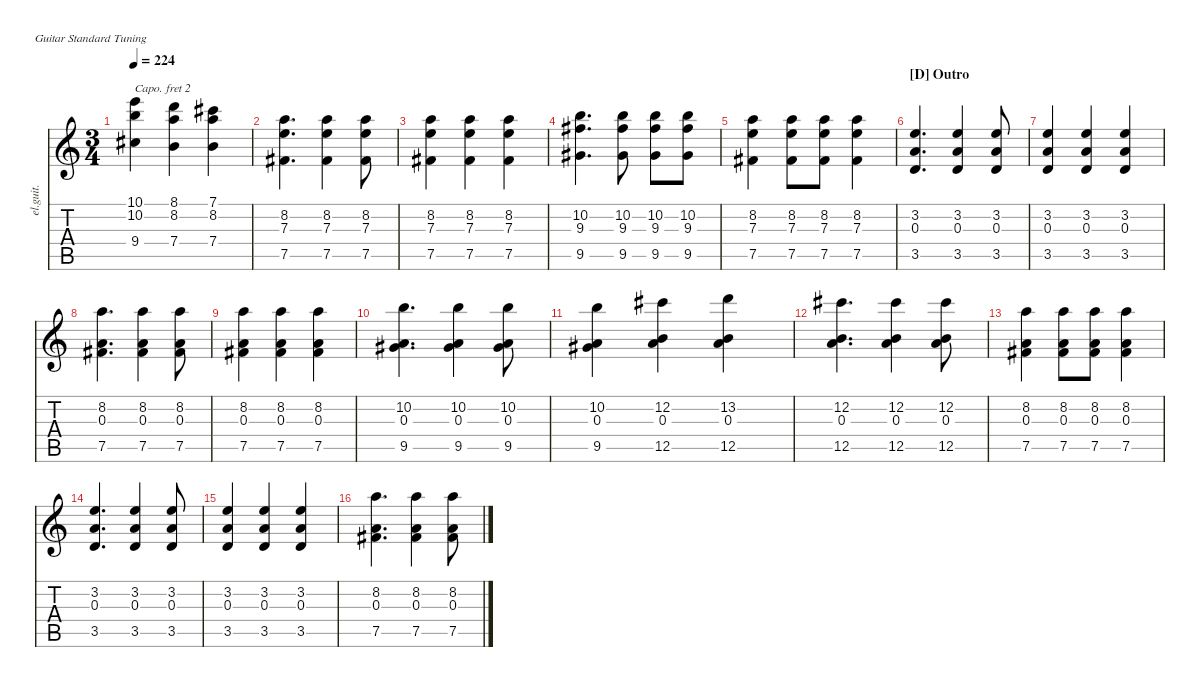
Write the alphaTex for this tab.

\defaultSystemsLayout 4
\hideDynamics
\bracketExtendMode nobrackets
\track ("Clean Guitar" "el.guit.") {instrument electricguitarclean}
\staff {score tabs}
\capo 2
\tuning (E4 B3 G3 D3 A2 E2)
\ts (3 4)
\tempo 224
\clef g2
\ks c
(10.1 10.2 9.4{acc #}).4{dy mf} (8.1 8.2 7.4).4 (7.1{acc #} 8.2 7.4).4 |
(7.5{acc #} 7.3 8.2).4{d} (7.3 8.2 7.5{acc #}).4 (7.3 8.2 7.5{acc #}).8 |
(7.3 7.5{acc #} 8.2).4 (7.3 7.5{acc #} 8.2).4 (7.3 7.5{acc #} 8.2).4 |
(9.5{acc #} 9.3{acc #} 10.2).4{d} (10.2 9.3{acc #} 9.5{acc #}).8 (10.2 9.3{acc #} 9.5{acc #}).8 (10.2 9.3{acc #} 9.5{acc #}).8 |
(8.2 7.3 7.5{acc #}).4 (8.2 7.3 7.5{acc #}).8 (8.2 7.3 7.5{acc #}).8 (8.2 7.3 7.5{acc #}).4 |
\section ("D" "Outro")
(3.2 0.3 3.5).4{d} (3.5 0.3 3.2).4 (3.5 0.3 3.2).8 |
(3.2 0.3 3.5).4 (3.2 0.3 3.5).4 (3.2 0.3 3.5).4 |
(7.5{acc #} 0.3 8.2).4{d} (8.2 0.3 7.5{acc #}).4 (8.2 0.3 7.5{acc #}).8 |
(7.5{acc #} 0.3 8.2).4 (7.5{acc #} 0.3 8.2).4 (7.5{acc #} 0.3 8.2).4 |
(10.2 0.3 9.5{acc #}).4{d} (10.2 0.3 9.5{acc #}).4 (10.2 0.3 9.5{acc #}).8 |
(9.5{acc #} 10.2 0.3).4 (12.2{acc #} 0.3 12.5).4 (13.2 0.3 12.5).4 |
(12.2{acc #} 12.5 0.3).4{d} (12.2{acc #} 0.3 12.5).4 (12.2{acc #} 0.3 12.5).8 |
(8.2 0.3 7.5{acc #}).4 (8.2 0.3 7.5{acc #}).8 (8.2 0.3 7.5{acc #}).8 (8.2 0.3 7.5{acc #}).4 |
(3.2 0.3 3.5).4{d} (3.5 0.3 3.2).4 (3.5 0.3 3.2).8 |
(3.2 0.3 3.5).4 (3.2 0.3 3.5).4 (3.2 0.3 3.5).4 |
(7.5{acc #} 0.3 8.2).4{d} (8.2 0.3 7.5{acc #}).4 (8.2 0.3 7.5{acc #}).8
